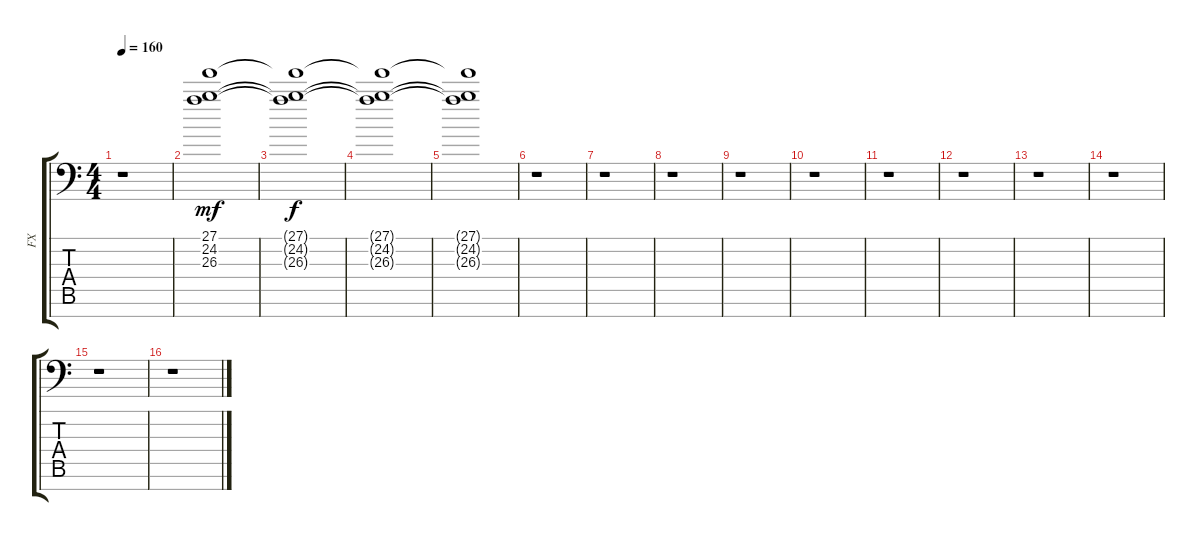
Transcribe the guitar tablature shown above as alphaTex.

\track ("FX" "FX") {instrument lead7fifths}
\staff {score tabs}
\tuning (E4 B3 G3 D3 A2 E2 C-1) {hide}
\ts (4 4)
\tempo 160
\clef f4
\ks c
r.1{dy f volume 0} |
(27.1 24.2 26.3).1{dy mf volume 13} |
(27.1{t} 24.2{t} 26.3{t}).1{dy f} |
(27.1{t} 24.2{t} 26.3{t}).1 |
(27.1{t} 24.2{t} 26.3{t}).1 |
r.1 |
r.1 |
r.1 |
r.1 |
r.1 |
r.1 |
r.1 |
r.1 |
r.1 |
r.1 |
r.1
